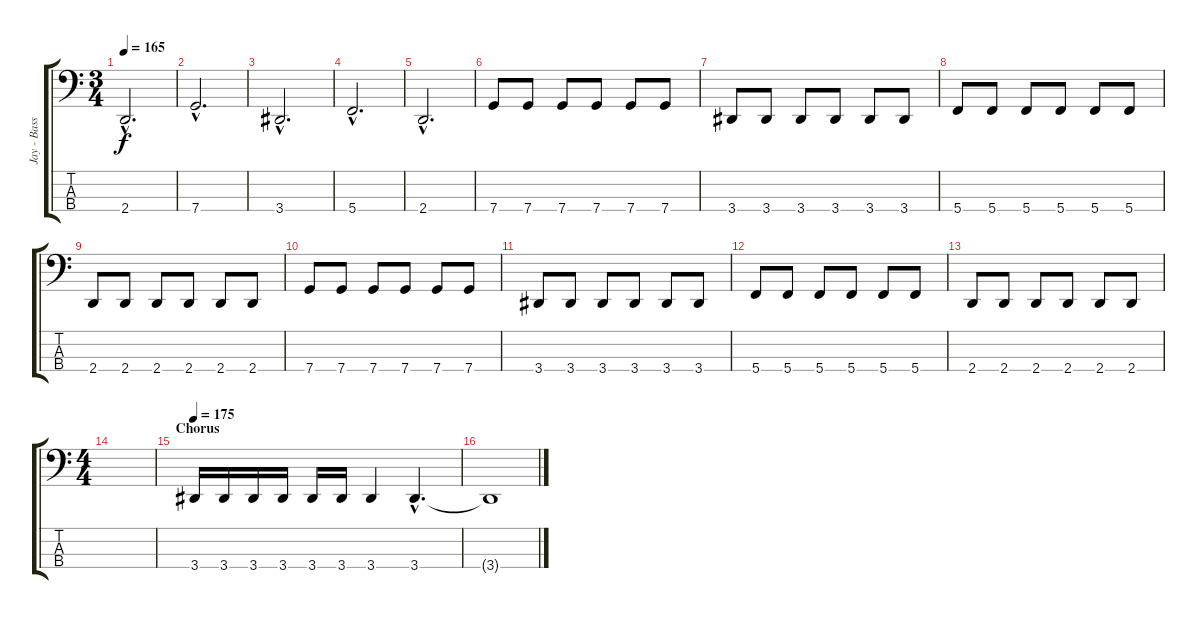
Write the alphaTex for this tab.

\track ("Jay - Bass" "Jay - Bass") {instrument electricbasspick}
\staff {score tabs}
\tuning (F2 C2 G1 C1) {hide}
\ts (3 4)
\tempo 165
\clef f4
\ks c
2.4{hac}.2{d dy f} |
7.4{hac}.2{d} |
3.4{hac}.2{d} |
5.4{hac}.2{d} |
2.4{hac}.2{d} |
7.4.8 7.4.8 7.4.8 7.4.8 7.4.8 7.4.8 |
3.4.8 3.4.8 3.4.8 3.4.8 3.4.8 3.4.8 |
5.4.8 5.4.8 5.4.8 5.4.8 5.4.8 5.4.8 |
2.4.8 2.4.8 2.4.8 2.4.8 2.4.8 2.4.8 |
7.4.8 7.4.8 7.4.8 7.4.8 7.4.8 7.4.8 |
3.4.8 3.4.8 3.4.8 3.4.8 3.4.8 3.4.8 |
5.4.8 5.4.8 5.4.8 5.4.8 5.4.8 5.4.8 |
2.4.8 2.4.8 2.4.8 2.4.8 2.4.8 2.4.8 |
\ts (4 4)
|
\section ("" "Chorus")
\tempo 175
3.4.16 3.4.16 3.4.16 3.4.16 3.4.16 3.4.16 3.4.4 3.4{hac}.4{d} |
3.4{t}.1
